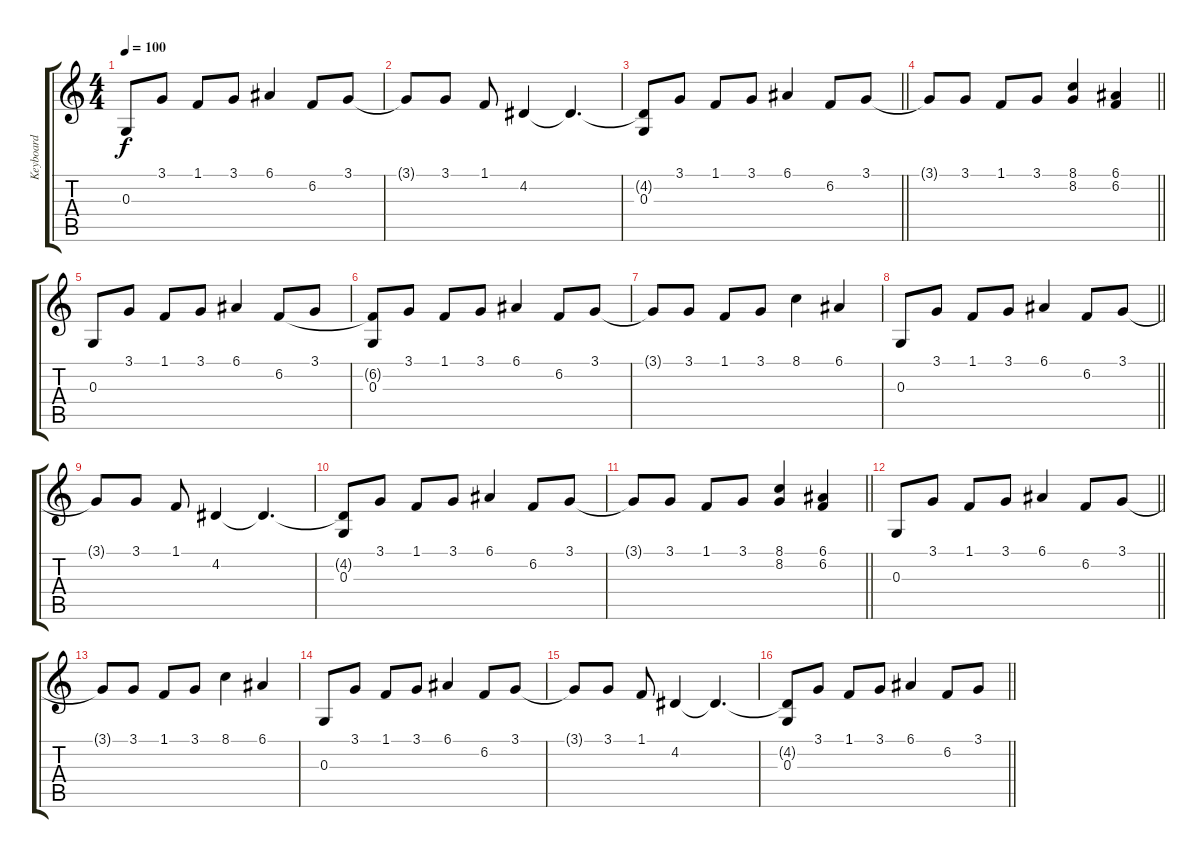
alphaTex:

\track ("Keyboard" "Keyboard") {instrument drawbarorgan}
\staff {score tabs}
\tuning (E4 B3 G3 D3 A2 E2) {hide}
\ts (4 4)
\tempo 100
\clef g2
\ks c
0.3.8{dy f} 3.1.8 1.1.8 3.1.8 6.1.4 6.2.8 3.1.8 |
3.1{t}.8 3.1.8 1.1.8 4.2.4 4.2{t}.4{d} |
\barLineRight lightlight
(4.2{t} 0.3).8 3.1.8 1.1.8 3.1.8 6.1.4 6.2.8 3.1.8 |
\barLineRight lightlight
3.1{t}.8 3.1.8 1.1.8 3.1.8 (8.1 8.2).4 (6.1 6.2).4 |
0.3.8 3.1.8 1.1.8 3.1.8 6.1.4 6.2.8 3.1.8 |
(6.2{t} 0.3).8 3.1.8 1.1.8 3.1.8 6.1.4 6.2.8 3.1.8 |
3.1{t}.8 3.1.8 1.1.8 3.1.8 8.1.4 6.1.4 |
\barLineRight lightlight
0.3.8 3.1.8 1.1.8 3.1.8 6.1.4 6.2.8 3.1.8 |
3.1{t}.8 3.1.8 1.1.8 4.2.4 4.2{t}.4{d} |
(4.2{t} 0.3).8 3.1.8 1.1.8 3.1.8 6.1.4 6.2.8 3.1.8 |
\barLineRight lightlight
3.1{t}.8 3.1.8 1.1.8 3.1.8 (8.1 8.2).4 (6.1 6.2).4 |
\barLineRight lightlight
0.3.8 3.1.8 1.1.8 3.1.8 6.1.4 6.2.8 3.1.8 |
3.1{t}.8 3.1.8 1.1.8 3.1.8 8.1.4 6.1.4 |
0.3.8 3.1.8 1.1.8 3.1.8 6.1.4 6.2.8 3.1.8 |
3.1{t}.8 3.1.8 1.1.8 4.2.4 4.2{t}.4{d} |
\barLineRight lightlight
(4.2{t} 0.3).8 3.1.8 1.1.8 3.1.8 6.1.4 6.2.8 3.1.8
